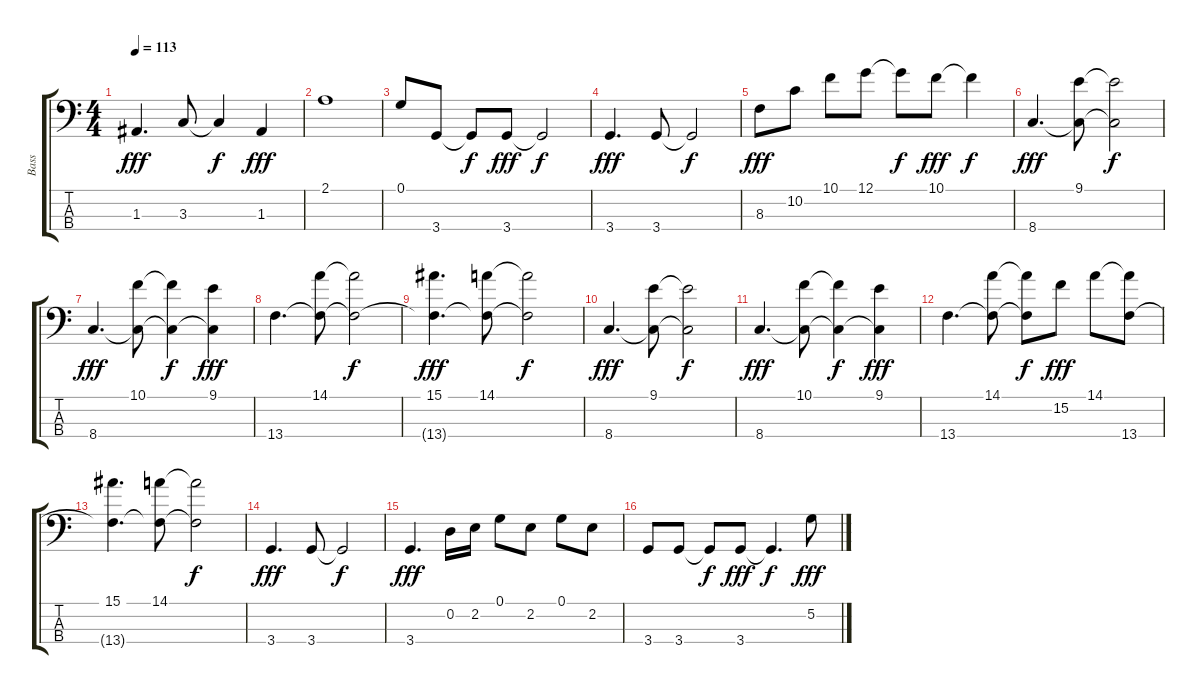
\track ("Bass" "Bass") {instrument fretlessbass}
\staff {score tabs}
\tuning (G2 D2 A1 E1) {hide}
\ts (4 4)
\tempo 113
\clef f4
\ks c
1.3.4{d dy fff} 3.3.8 3.3{t}.4{dy f} 1.3.4{dy fff} |
2.1.1 |
0.1.8 3.4.8 3.4{t}.8{dy f} 3.4.8{dy fff} 3.4{t}.2{dy f} |
3.4.4{d dy fff} 3.4.8 3.4{t}.2{dy f} |
8.3.8{dy fff} 10.2.8 10.1.8 12.1.8 12.1{t}.8{dy f} 10.1.8{dy fff} 10.1{t}.4{dy f} |
8.4.4{d dy fff} (9.1 8.4{t}).8 (9.1{t} 8.4{t}).2{dy f} |
8.4.4{d dy fff} (10.1 8.4{t}).8 (10.1{t} 8.4{t}).4{dy f} (9.1 8.4{t}).4{dy fff} |
13.4.4{d} (14.1 13.4{t}).8 (14.1{t} 13.4{t}).2{dy f} |
(15.1 13.4{t}).4{d dy fff} (14.1 13.4{t}).8 (14.1{t} 13.4{t}).2{dy f} |
8.4.4{d dy fff} (9.1 8.4{t}).8 (9.1{t} 8.4{t}).2{dy f} |
8.4.4{d dy fff} (10.1 8.4{t}).8 (10.1{t} 8.4{t}).4{dy f} (9.1 8.4{t}).4{dy fff} |
13.4.4{d} (14.1 13.4{t}).8 (14.1{t} 13.4{t}).8{dy f} 15.2.8{dy fff} 14.1.8 (14.1{t} 13.4).8 |
(15.1 13.4{t}).4{d} (14.1 13.4{t}).8 (14.1{t} 13.4{t}).2{dy f} |
3.4.4{d dy fff} 3.4.8 3.4{t}.2{dy f} |
3.4.4{d dy fff} 0.2.16 2.2.16 0.1.8 2.2.8 0.1.8 2.2.8 |
3.4.8 3.4.8 3.4{t}.8{dy f} 3.4.8{dy fff} 3.4{t}.4{d dy f} 5.2.8{dy fff}
